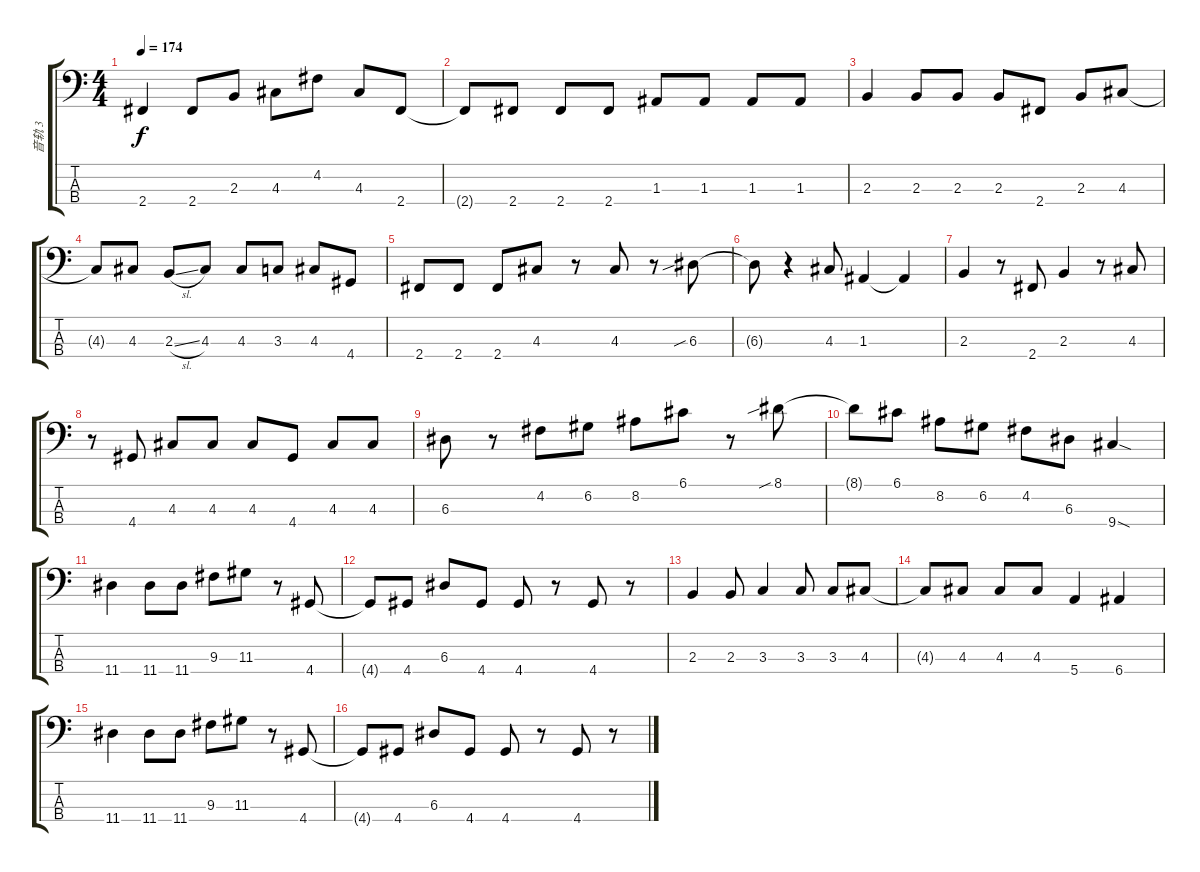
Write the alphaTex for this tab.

\track ("音轨 3" "音轨 3") {instrument electricbassfinger}
\staff {score tabs}
\tuning (G2 D2 A1 E1) {hide}
\ts (4 4)
\tempo 174
\clef f4
\ks c
2.4.4{dy f} 2.4.8 2.3.8 4.3.8 4.2.8 4.3.8 2.4.8 |
2.4{t}.8 2.4.8 2.4.8 2.4.8 1.3.8 1.3.8 1.3.8 1.3.8 |
2.3.4 2.3.8 2.3.8 2.3.8 2.4.8 2.3.8 4.3.8 |
4.3{t}.8 4.3.8 2.3{sl}.8 4.3.8 4.3.8 3.3.8 4.3.8 4.4.8 |
2.4.8 2.4.8 2.4.8 4.3.8 r.8 4.3.8 r.8 6.3{sib}.8 |
6.3{t}.8 r.4 4.3.8 1.3.4 1.3{t}.4 |
2.3.4 r.8 2.4.8 2.3.4 r.8 4.3.8 |
r.8 4.4.8 4.3.8 4.3.8 4.3.8 4.4.8 4.3.8 4.3.8 |
6.3.8 r.8 4.2.8 6.2.8 8.2.8 6.1.8 r.8 8.1{sib}.8 |
8.1{t}.8 6.1.8 8.2.8 6.2.8 4.2.8 6.3.8 9.4{sod}.4 |
11.4.4 11.4.8 11.4.8 9.3.8 11.3.8 r.8 4.4.8 |
4.4{t}.8 4.4.8 6.3.8 4.4.8 4.4.8 r.8 4.4.8 r.8 |
2.3.4 2.3.8 3.3.4 3.3.8 3.3.8 4.3.8 |
4.3{t}.8 4.3.8 4.3.8 4.3.8 5.4.4 6.4.4 |
11.4.4 11.4.8 11.4.8 9.3.8 11.3.8 r.8 4.4.8 |
4.4{t}.8 4.4.8 6.3.8 4.4.8 4.4.8 r.8 4.4.8 r.8
